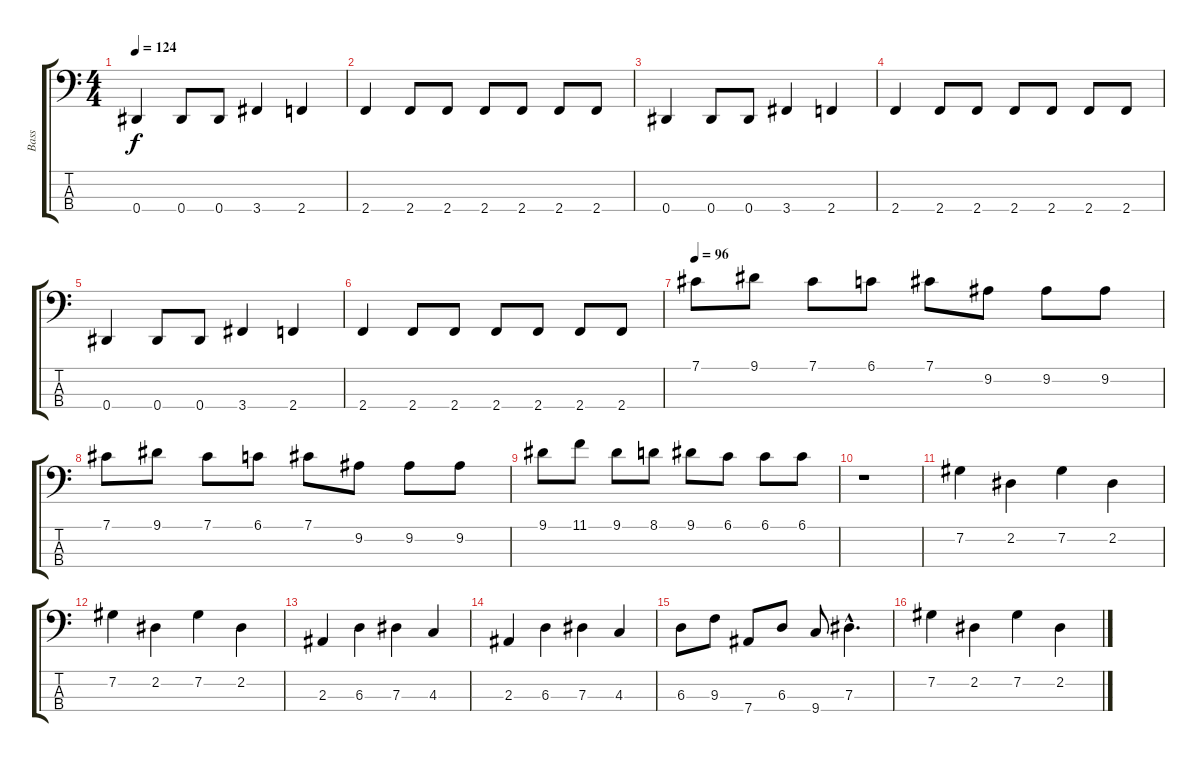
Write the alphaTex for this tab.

\track ("Bass" "Bass") {instrument electricbasspick}
\staff {score tabs}
\tuning (Gb2 Db2 Ab1 Eb1) {hide}
\ts (4 4)
\tempo 124
\clef f4
\ks c
0.4.4{dy f} 0.4.8 0.4.8 3.4.4 2.4.4 |
2.4.4 2.4.8 2.4.8 2.4.8 2.4.8 2.4.8 2.4.8 |
0.4.4 0.4.8 0.4.8 3.4.4 2.4.4 |
2.4.4 2.4.8 2.4.8 2.4.8 2.4.8 2.4.8 2.4.8 |
0.4.4 0.4.8 0.4.8 3.4.4 2.4.4 |
2.4.4 2.4.8 2.4.8 2.4.8 2.4.8 2.4.8 2.4.8 |
\tempo 96
7.1.8 9.1.8 7.1.8 6.1.8 7.1.8 9.2.8 9.2.8 9.2.8 |
7.1.8 9.1.8 7.1.8 6.1.8 7.1.8 9.2.8 9.2.8 9.2.8 |
9.1.8 11.1.8 9.1.8 8.1.8 9.1.8 6.1.8 6.1.8 6.1.8 |
r.1 |
7.2.4 2.2.4 7.2.4 2.2.4 |
7.2.4 2.2.4 7.2.4 2.2.4 |
2.3.4 6.3.4 7.3.4 4.3.4 |
2.3.4 6.3.4 7.3.4 4.3.4 |
6.3.8 9.3.8 7.4.8 6.3.8 9.4.8 7.3{hac}.4{d} |
7.2.4 2.2.4 7.2.4 2.2.4
